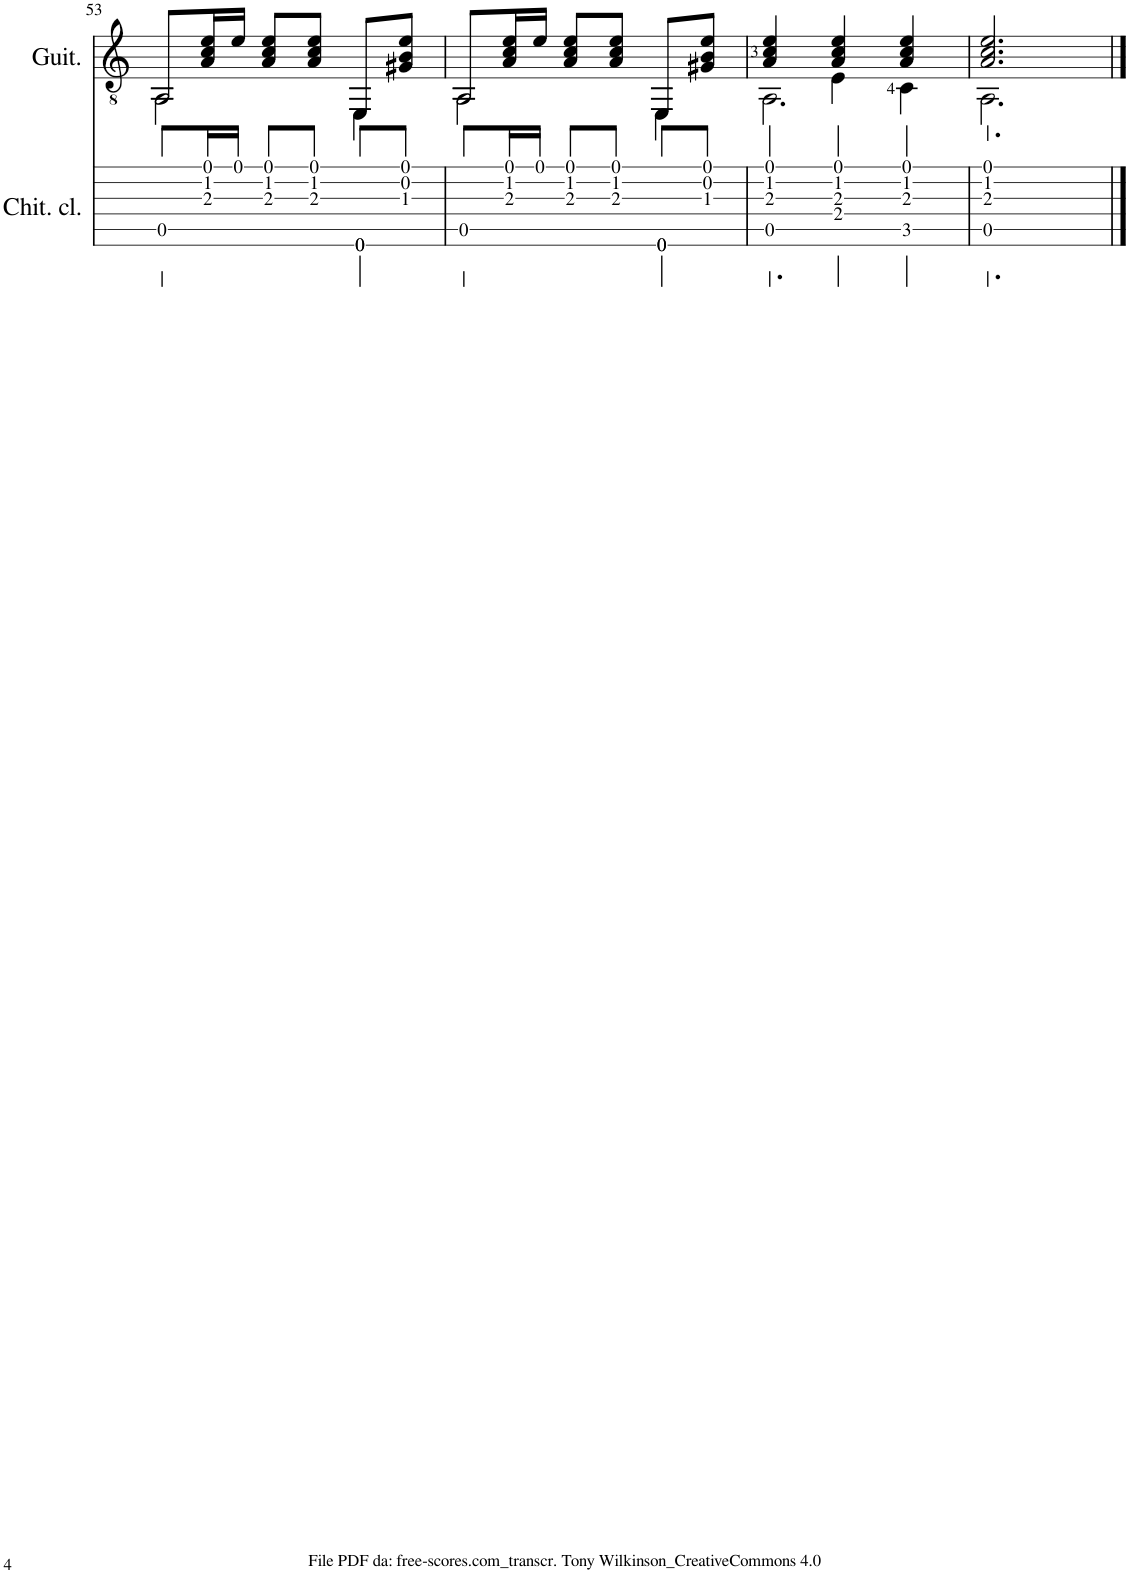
**kern	**kern
*part2	*part1
*staff2	*staff1
*I"Chitarra classica	*I"Guitar
*I'Chit. cl.	*I'Guit.
!!LO:PB:g=z
*	*clefGv2
*k[]	*k[]
*M3/4	*M3/4
=53	=53
!LO:N:head=open	!LO:N:head=open
*^	*^
8AA/L	2AA\	8AA/L	2AA\
16A/ 16c/ 16e/L	.	16A/ 16c/ 16e/L	.
16e/JJ	.	16e/JJ	.
8A/ 8c/ 8e/L	.	8A/ 8c/ 8e/L	.
8A/ 8c/ 8e/J	.	8A/ 8c/ 8e/J	.
8EE/L	4EE\	8EE/L	4EE\
8G#X/ 8B/ 8e/J	.	8G#X/ 8B/ 8e/J	.
=54	=54	=54	=54
!LO:N:head=open	!	!LO:N:head=open	!
8AA/L	2AA\	8AA/L	2AA\
16A/ 16c/ 16e/L	.	16A/ 16c/ 16e/L	.
16e/JJ	.	16e/JJ	.
8A/ 8c/ 8e/L	.	8A/ 8c/ 8e/L	.
8A/ 8c/ 8e/J	.	8A/ 8c/ 8e/J	.
8EE/L	4EE\	8EE/L	4EE\
8G#X/ 8B/ 8e/J	.	8G#X/ 8B/ 8e/J	.
=55	=55	=55	=55
*	*^	*	*^
4A/ 4c/ 4e/	4ryy	2.AA\	4A/ 4c/ 4e/	4ryy	2.AA\
4A/ 4c/ 4e/	4E\	.	4A/ 4c/ 4e/	4E\	.
4A/ 4c/ 4e/	4C\	.	4A/ 4c/ 4e/	4C\	.
*	*v	*v	*	*	*
*	*	*	*v	*v
=56	=56	=56	=56
2.A/ 2.c/ 2.e/	2.AA\	2.A/ 2.c/ 2.e/	2.AA\
*v	*v	*	*
*	*v	*v
==	==
*-	*-
